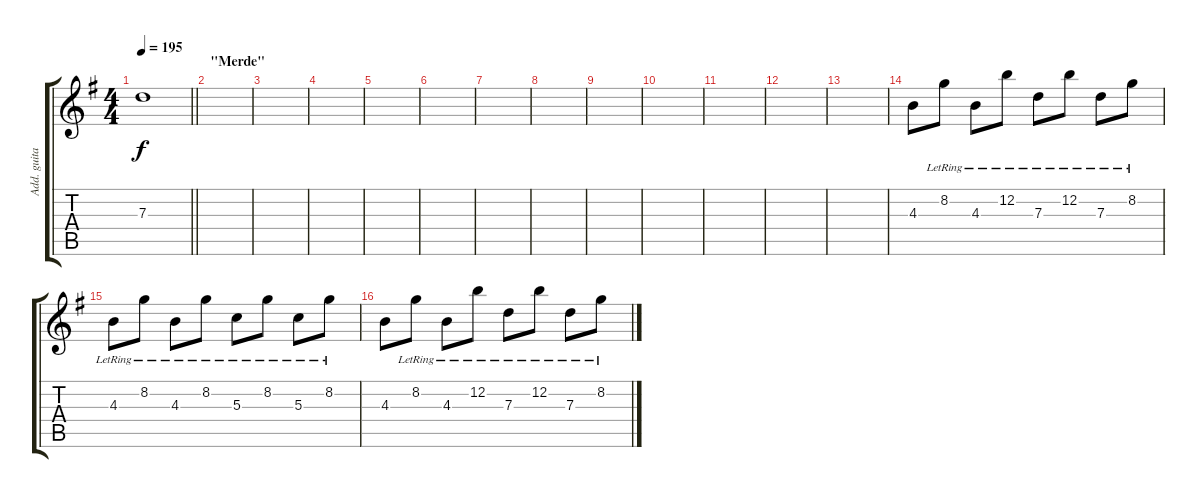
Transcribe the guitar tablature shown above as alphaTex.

\track ("Add. guitar" "Add. guita") {instrument distortionguitar}
\staff {score tabs}
\tuning (E4 B3 G3 D3 A2 E2) {hide}
\ts (4 4)
\tempo 195
\clef g2
\barLineRight lightlight
\ks g
7.3{t}.1{dy f} |
\section ("" "\"Merde\"")
|
|
|
|
|
|
|
|
|
|
|
|
4.3.8{volume 11 balance 12 instrument electricguitarjazz} 8.2{lr}.8 4.3{lr}.8 12.2{lr}.8 7.3{lr}.8 12.2{lr}.8 7.3{lr}.8 8.2{lr}.8 |
4.3{lr}.8 8.2{lr}.8 4.3{lr}.8 8.2{lr}.8 5.3{lr}.8 8.2{lr}.8 5.3{lr}.8 8.2{lr}.8 |
4.3.8 8.2{lr}.8 4.3{lr}.8 12.2{lr}.8 7.3{lr}.8 12.2{lr}.8 7.3{lr}.8 8.2{lr}.8
